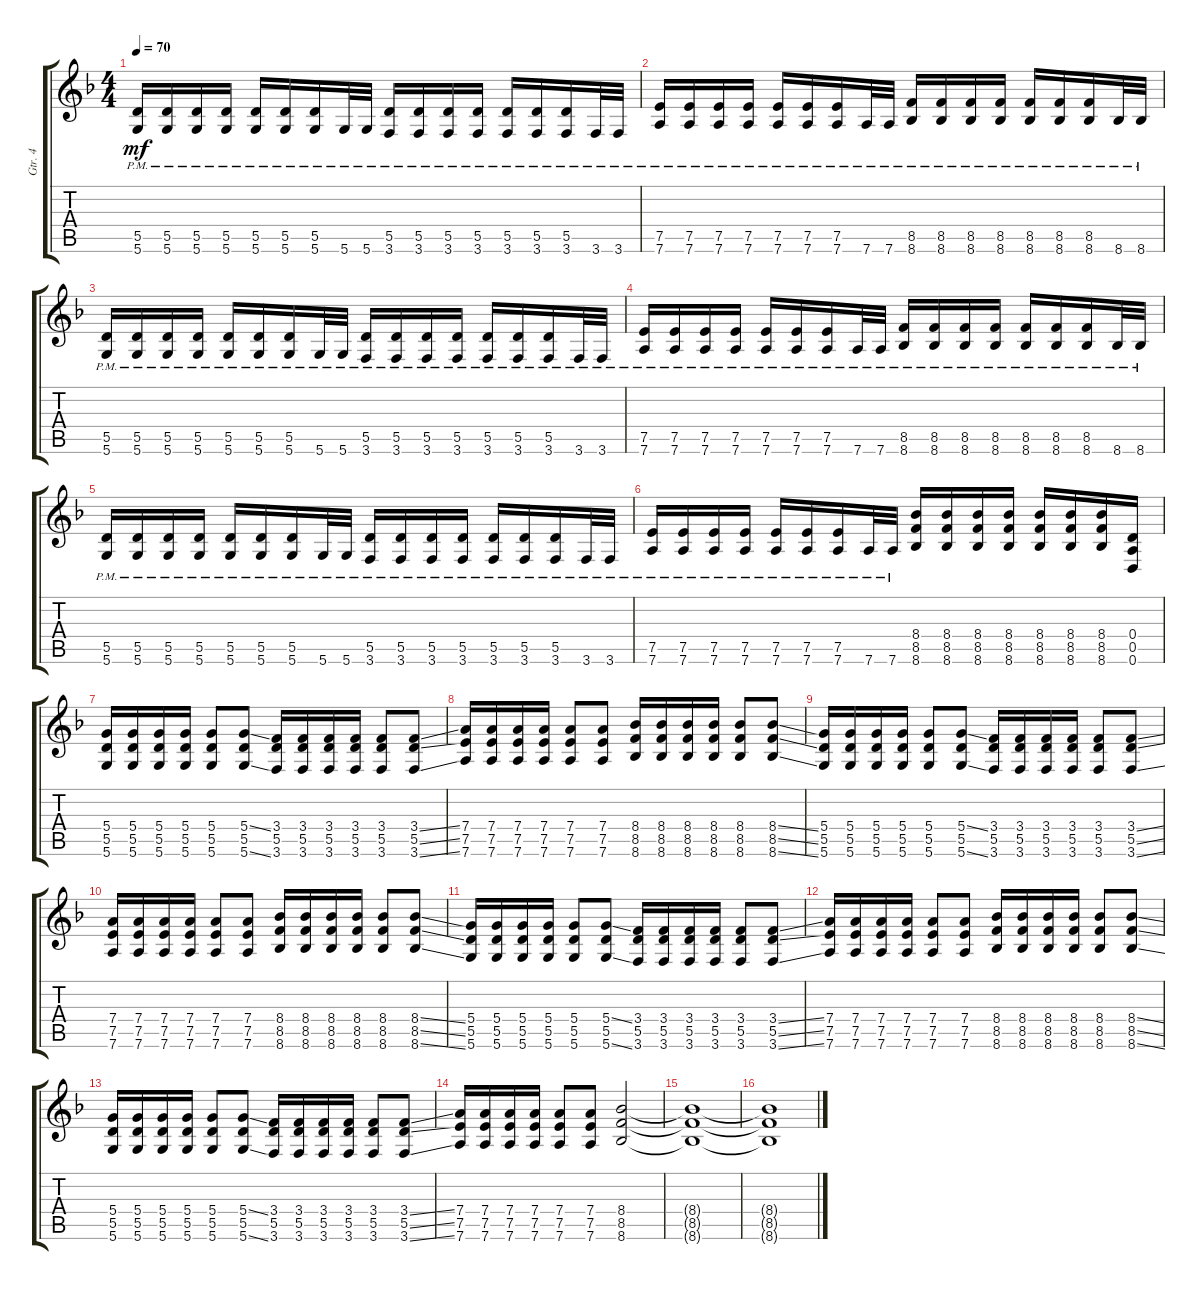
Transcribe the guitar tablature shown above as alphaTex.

\track ("Gtr. 4" "Gtr. 4") {instrument overdrivenguitar}
\staff {score tabs}
\tuning (E4 B3 G3 D3 A2 D2) {hide}
\ts (4 4)
\tempo 70
\clef g2
\ks f
(5.5{pm} 5.6{pm}).16{dy mf} (5.5{pm} 5.6{pm}).16 (5.5{pm} 5.6{pm}).16 (5.5{pm} 5.6{pm}).16 (5.5{pm} 5.6{pm}).16 (5.5{pm} 5.6{pm}).16 (5.5{pm} 5.6{pm}).16 5.6{pm}.32 5.6{pm}.32 (5.5{pm} 3.6{pm}).16 (5.5{pm} 3.6{pm}).16 (5.5{pm} 3.6{pm}).16 (5.5{pm} 3.6{pm}).16 (5.5{pm} 3.6{pm}).16 (5.5{pm} 3.6{pm}).16 (5.5{pm} 3.6{pm}).16 3.6{pm}.32 3.6{pm}.32 |
(7.5{pm} 7.6{pm}).16 (7.5{pm} 7.6{pm}).16 (7.5{pm} 7.6{pm}).16 (7.5{pm} 7.6{pm}).16 (7.5{pm} 7.6{pm}).16 (7.5{pm} 7.6{pm}).16 (7.5{pm} 7.6{pm}).16 7.6{pm}.32 7.6{pm}.32 (8.5{pm} 8.6{pm}).16 (8.5{pm} 8.6{pm}).16 (8.5{pm} 8.6{pm}).16 (8.5{pm} 8.6{pm}).16 (8.5{pm} 8.6{pm}).16 (8.5{pm} 8.6{pm}).16 (8.5{pm} 8.6{pm}).16 8.6{pm}.32 8.6{pm}.32 |
(5.5{pm} 5.6{pm}).16 (5.5{pm} 5.6{pm}).16 (5.5{pm} 5.6{pm}).16 (5.5{pm} 5.6{pm}).16 (5.5{pm} 5.6{pm}).16 (5.5{pm} 5.6{pm}).16 (5.5{pm} 5.6{pm}).16 5.6{pm}.32 5.6{pm}.32 (5.5{pm} 3.6{pm}).16 (5.5{pm} 3.6{pm}).16 (5.5{pm} 3.6{pm}).16 (5.5{pm} 3.6{pm}).16 (5.5{pm} 3.6{pm}).16 (5.5{pm} 3.6{pm}).16 (5.5{pm} 3.6{pm}).16 3.6{pm}.32 3.6{pm}.32 |
(7.5{pm} 7.6{pm}).16 (7.5{pm} 7.6{pm}).16 (7.5{pm} 7.6{pm}).16 (7.5{pm} 7.6{pm}).16 (7.5{pm} 7.6{pm}).16 (7.5{pm} 7.6{pm}).16 (7.5{pm} 7.6{pm}).16 7.6{pm}.32 7.6{pm}.32 (8.5{pm} 8.6{pm}).16 (8.5{pm} 8.6{pm}).16 (8.5{pm} 8.6{pm}).16 (8.5{pm} 8.6{pm}).16 (8.5{pm} 8.6{pm}).16 (8.5{pm} 8.6{pm}).16 (8.5{pm} 8.6{pm}).16 8.6{pm}.32 8.6{pm}.32 |
(5.5{pm} 5.6{pm}).16 (5.5{pm} 5.6{pm}).16 (5.5{pm} 5.6{pm}).16 (5.5{pm} 5.6{pm}).16 (5.5{pm} 5.6{pm}).16 (5.5{pm} 5.6{pm}).16 (5.5{pm} 5.6{pm}).16 5.6{pm}.32 5.6{pm}.32 (5.5{pm} 3.6{pm}).16 (5.5{pm} 3.6{pm}).16 (5.5{pm} 3.6{pm}).16 (5.5{pm} 3.6{pm}).16 (5.5{pm} 3.6{pm}).16 (5.5{pm} 3.6{pm}).16 (5.5{pm} 3.6{pm}).16 3.6{pm}.32 3.6{pm}.32 |
(7.5{pm} 7.6{pm}).16 (7.5{pm} 7.6{pm}).16 (7.5{pm} 7.6{pm}).16 (7.5{pm} 7.6{pm}).16 (7.5{pm} 7.6{pm}).16 (7.5{pm} 7.6{pm}).16 (7.5{pm} 7.6{pm}).16 7.6{pm}.32 7.6{pm}.32 (8.4 8.5 8.6).16 (8.4 8.5 8.6).16 (8.4 8.5 8.6).16 (8.4 8.5 8.6).16 (8.4 8.5 8.6).16 (8.4 8.5 8.6).16 (8.4 8.5 8.6).16 (0.4 0.5 0.6).16 |
(5.4 5.5 5.6).16 (5.4 5.5 5.6).16 (5.4 5.5 5.6).16 (5.4 5.5 5.6).16 (5.4 5.5 5.6).8 (5.4{ss} 5.5 5.6{ss}).8 (3.4 5.5 3.6).16 (3.4 5.5 3.6).16 (3.4 5.5 3.6).16 (3.4 5.5 3.6).16 (3.4 5.5 3.6).8 (3.4{ss} 5.5{ss} 3.6{ss}).8 |
(7.4 7.5 7.6).16 (7.4 7.5 7.6).16 (7.4 7.5 7.6).16 (7.4 7.5 7.6).16 (7.4 7.5 7.6).8 (7.4 7.5 7.6).8 (8.4 8.5 8.6).16 (8.4 8.5 8.6).16 (8.4 8.5 8.6).16 (8.4 8.5 8.6).16 (8.4 8.5 8.6).8 (8.4{ss} 8.5{ss} 8.6{ss}).8 |
(5.4 5.5 5.6).16 (5.4 5.5 5.6).16 (5.4 5.5 5.6).16 (5.4 5.5 5.6).16 (5.4 5.5 5.6).8 (5.4{ss} 5.5 5.6{ss}).8 (3.4 5.5 3.6).16 (3.4 5.5 3.6).16 (3.4 5.5 3.6).16 (3.4 5.5 3.6).16 (3.4 5.5 3.6).8 (3.4{ss} 5.5{ss} 3.6{ss}).8 |
(7.4 7.5 7.6).16 (7.4 7.5 7.6).16 (7.4 7.5 7.6).16 (7.4 7.5 7.6).16 (7.4 7.5 7.6).8 (7.4 7.5 7.6).8 (8.4 8.5 8.6).16 (8.4 8.5 8.6).16 (8.4 8.5 8.6).16 (8.4 8.5 8.6).16 (8.4 8.5 8.6).8 (8.4{ss} 8.5{ss} 8.6{ss}).8 |
(5.4 5.5 5.6).16 (5.4 5.5 5.6).16 (5.4 5.5 5.6).16 (5.4 5.5 5.6).16 (5.4 5.5 5.6).8 (5.4{ss} 5.5 5.6{ss}).8 (3.4 5.5 3.6).16 (3.4 5.5 3.6).16 (3.4 5.5 3.6).16 (3.4 5.5 3.6).16 (3.4 5.5 3.6).8 (3.4{ss} 5.5{ss} 3.6{ss}).8 |
(7.4 7.5 7.6).16 (7.4 7.5 7.6).16 (7.4 7.5 7.6).16 (7.4 7.5 7.6).16 (7.4 7.5 7.6).8 (7.4 7.5 7.6).8 (8.4 8.5 8.6).16 (8.4 8.5 8.6).16 (8.4 8.5 8.6).16 (8.4 8.5 8.6).16 (8.4 8.5 8.6).8 (8.4{ss} 8.5{ss} 8.6{ss}).8 |
(5.4 5.5 5.6).16 (5.4 5.5 5.6).16 (5.4 5.5 5.6).16 (5.4 5.5 5.6).16 (5.4 5.5 5.6).8 (5.4{ss} 5.5 5.6{ss}).8 (3.4 5.5 3.6).16 (3.4 5.5 3.6).16 (3.4 5.5 3.6).16 (3.4 5.5 3.6).16 (3.4 5.5 3.6).8 (3.4{ss} 5.5{ss} 3.6{ss}).8 |
(7.4 7.5 7.6).16 (7.4 7.5 7.6).16 (7.4 7.5 7.6).16 (7.4 7.5 7.6).16 (7.4 7.5 7.6).8 (7.4 7.5 7.6).8 (8.4 8.5 8.6).2 |
(8.4{t} 8.5{t} 8.6{t}).1 |
(8.4{t} 8.5{t} 8.6{t}).1
